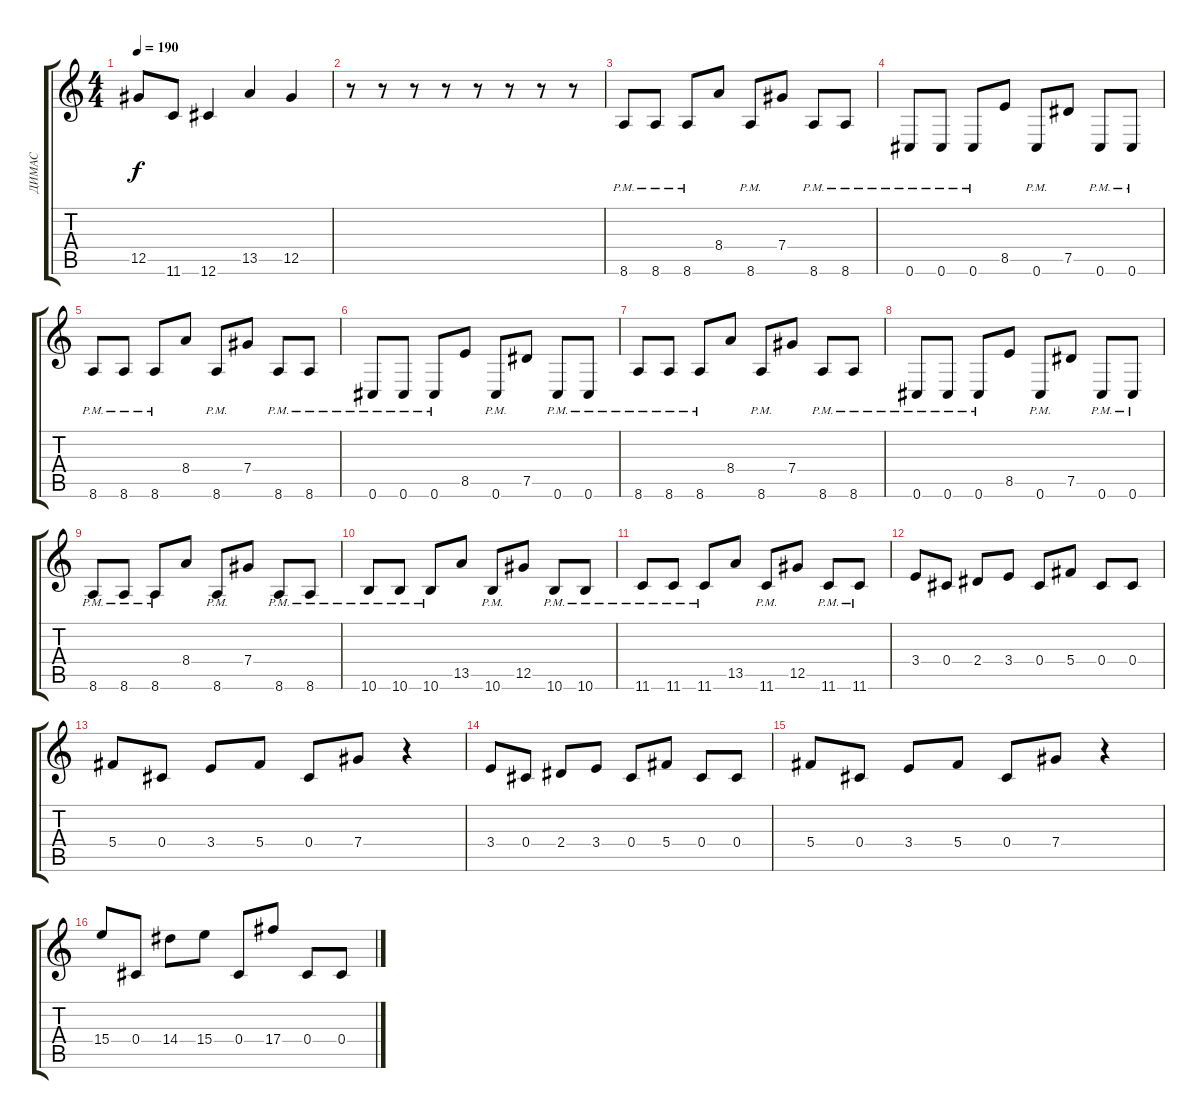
\track ("ДИМАС" "ДИМАС") {instrument distortionguitar}
\staff {score tabs}
\tuning (Eb4 Bb3 Gb3 Db3 Ab2 Db2) {hide}
\ts (4 4)
\tempo 190
\clef g2
\ks c
12.5.8{dy f} 11.6.8 12.6.4 13.5.4 12.5.4 |
r.8 r.8 r.8 r.8 r.8 r.8 r.8 r.8 |
8.6{pm}.8 8.6{pm}.8 8.6{pm}.8 8.4.8 8.6{pm}.8 7.4.8 8.6{pm}.8 8.6{pm}.8 |
0.6{pm}.8 0.6{pm}.8 0.6{pm}.8 8.5.8 0.6{pm}.8 7.5.8 0.6{pm}.8 0.6{pm}.8 |
8.6{pm}.8 8.6{pm}.8 8.6{pm}.8 8.4.8 8.6{pm}.8 7.4.8 8.6{pm}.8 8.6{pm}.8 |
0.6{pm}.8 0.6{pm}.8 0.6{pm}.8 8.5.8 0.6{pm}.8 7.5.8 0.6{pm}.8 0.6{pm}.8 |
8.6{pm}.8 8.6{pm}.8 8.6{pm}.8 8.4.8 8.6{pm}.8 7.4.8 8.6{pm}.8 8.6{pm}.8 |
0.6{pm}.8 0.6{pm}.8 0.6{pm}.8 8.5.8 0.6{pm}.8 7.5.8 0.6{pm}.8 0.6{pm}.8 |
8.6{pm}.8 8.6{pm}.8 8.6{pm}.8 8.4.8 8.6{pm}.8 7.4.8 8.6{pm}.8 8.6{pm}.8 |
10.6{pm}.8 10.6{pm}.8 10.6{pm}.8 13.5.8 10.6{pm}.8 12.5.8 10.6{pm}.8 10.6{pm}.8 |
11.6{pm}.8 11.6{pm}.8 11.6{pm}.8 13.5.8 11.6{pm}.8 12.5.8 11.6{pm}.8 11.6{pm}.8 |
3.4.8 0.4.8 2.4.8 3.4.8 0.4.8 5.4.8 0.4.8 0.4.8 |
5.4.8 0.4.8 3.4.8 5.4.8 0.4.8 7.4.8 r.4 |
3.4.8 0.4.8 2.4.8 3.4.8 0.4.8 5.4.8 0.4.8 0.4.8 |
5.4.8 0.4.8 3.4.8 5.4.8 0.4.8 7.4.8 r.4 |
15.4.8 0.4.8 14.4.8 15.4.8 0.4.8 17.4.8 0.4.8 0.4.8
